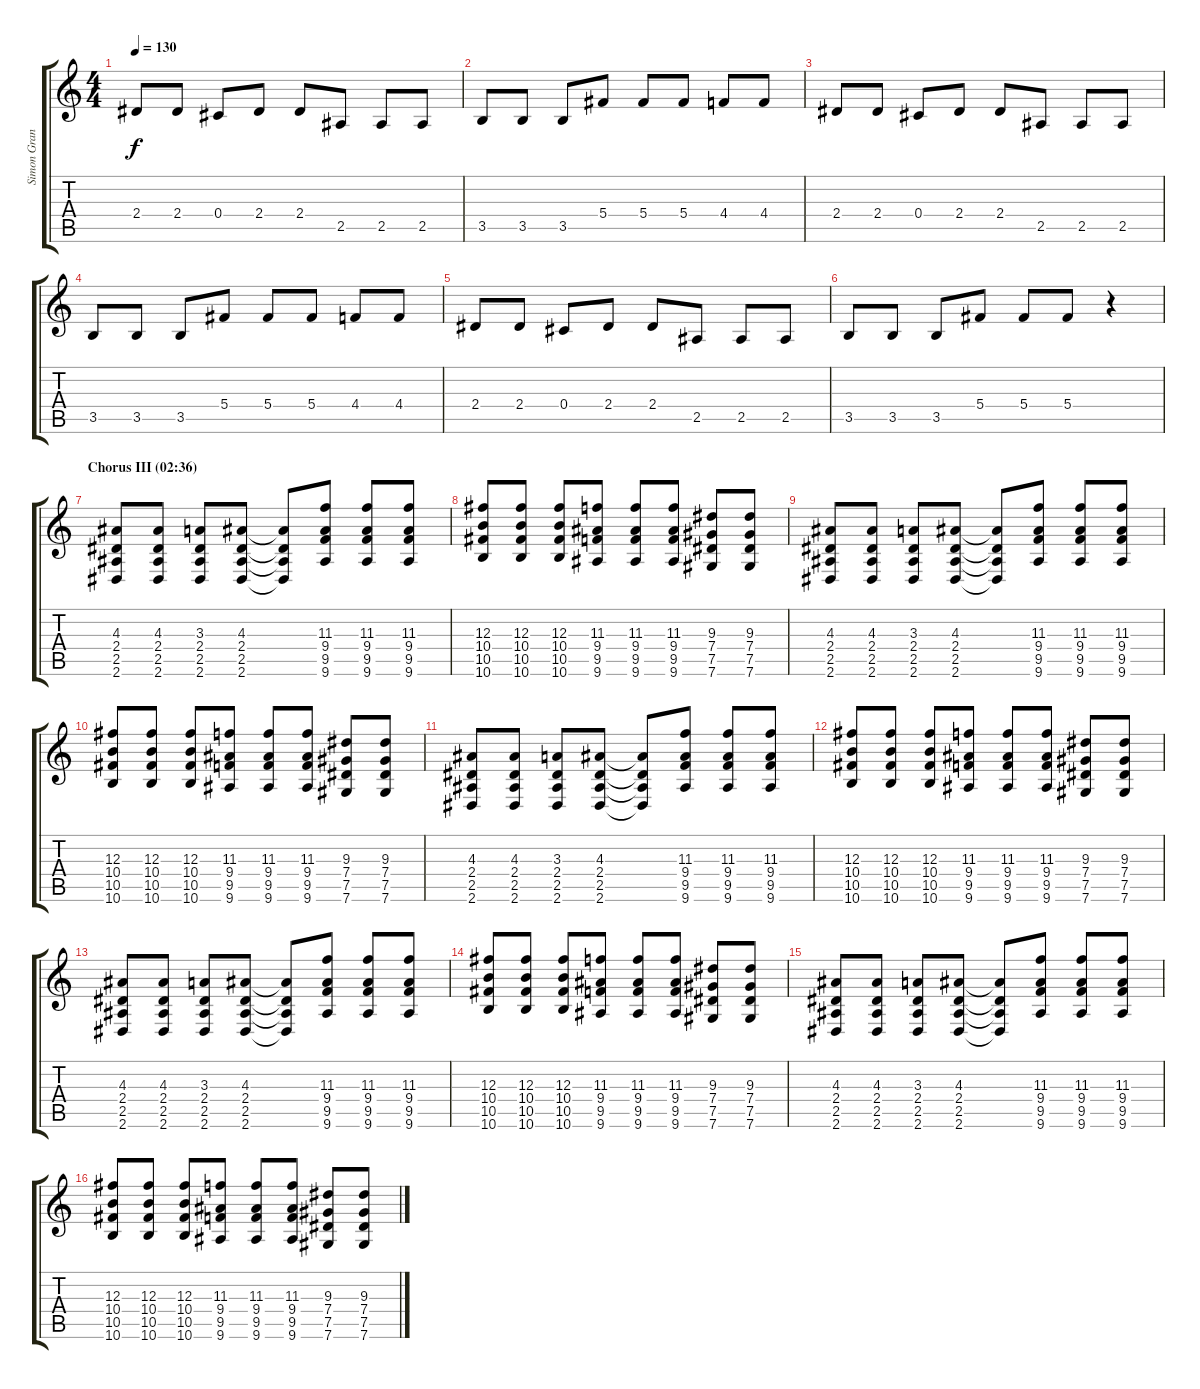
\track ("Simon Granlund" "Simon Gran") {instrument distortionguitar}
\staff {score tabs}
\tuning (Eb4 Bb3 Gb3 Db3 Ab2 Db2) {hide}
\ts (4 4)
\tempo 130
\clef g2
\ks c
2.4.8{dy f} 2.4.8 0.4.8 2.4.8 2.4.8 2.5.8 2.5.8 2.5.8 |
3.5.8 3.5.8 3.5.8 5.4.8 5.4.8 5.4.8 4.4.8 4.4.8 |
2.4.8 2.4.8 0.4.8 2.4.8 2.4.8 2.5.8 2.5.8 2.5.8 |
3.5.8 3.5.8 3.5.8 5.4.8 5.4.8 5.4.8 4.4.8 4.4.8 |
2.4.8 2.4.8 0.4.8 2.4.8 2.4.8 2.5.8 2.5.8 2.5.8 |
3.5.8 3.5.8 3.5.8 5.4.8 5.4.8 5.4.8 r.4 |
\section ("" "Chorus III (02:36)")
(4.3 2.4 2.5 2.6).8{instrument distortionguitar} (4.3 2.4 2.5 2.6).8 (3.3 2.4 2.5 2.6).8 (4.3 2.4 2.5 2.6).8 (4.3{t} 2.4{t} 2.5{t} 2.6{t}).8 (11.3 9.4 9.5 9.6).8 (11.3 9.4 9.5 9.6).8 (11.3 9.4 9.5 9.6).8 |
(12.3 10.4 10.5 10.6).8 (12.3 10.4 10.5 10.6).8 (12.3 10.4 10.5 10.6).8 (11.3 9.4 9.5 9.6).8 (11.3 9.4 9.5 9.6).8 (11.3 9.4 9.5 9.6).8 (9.3 7.4 7.5 7.6).8 (9.3 7.4 7.5 7.6).8 |
(4.3 2.4 2.5 2.6).8{instrument distortionguitar} (4.3 2.4 2.5 2.6).8 (3.3 2.4 2.5 2.6).8 (4.3 2.4 2.5 2.6).8 (4.3{t} 2.4{t} 2.5{t} 2.6{t}).8 (11.3 9.4 9.5 9.6).8 (11.3 9.4 9.5 9.6).8 (11.3 9.4 9.5 9.6).8 |
(12.3 10.4 10.5 10.6).8 (12.3 10.4 10.5 10.6).8 (12.3 10.4 10.5 10.6).8 (11.3 9.4 9.5 9.6).8 (11.3 9.4 9.5 9.6).8 (11.3 9.4 9.5 9.6).8 (9.3 7.4 7.5 7.6).8 (9.3 7.4 7.5 7.6).8 |
(4.3 2.4 2.5 2.6).8{instrument distortionguitar} (4.3 2.4 2.5 2.6).8 (3.3 2.4 2.5 2.6).8 (4.3 2.4 2.5 2.6).8 (4.3{t} 2.4{t} 2.5{t} 2.6{t}).8 (11.3 9.4 9.5 9.6).8 (11.3 9.4 9.5 9.6).8 (11.3 9.4 9.5 9.6).8 |
(12.3 10.4 10.5 10.6).8 (12.3 10.4 10.5 10.6).8 (12.3 10.4 10.5 10.6).8 (11.3 9.4 9.5 9.6).8 (11.3 9.4 9.5 9.6).8 (11.3 9.4 9.5 9.6).8 (9.3 7.4 7.5 7.6).8 (9.3 7.4 7.5 7.6).8 |
(4.3 2.4 2.5 2.6).8{instrument distortionguitar} (4.3 2.4 2.5 2.6).8 (3.3 2.4 2.5 2.6).8 (4.3 2.4 2.5 2.6).8 (4.3{t} 2.4{t} 2.5{t} 2.6{t}).8 (11.3 9.4 9.5 9.6).8 (11.3 9.4 9.5 9.6).8 (11.3 9.4 9.5 9.6).8 |
(12.3 10.4 10.5 10.6).8 (12.3 10.4 10.5 10.6).8 (12.3 10.4 10.5 10.6).8 (11.3 9.4 9.5 9.6).8 (11.3 9.4 9.5 9.6).8 (11.3 9.4 9.5 9.6).8 (9.3 7.4 7.5 7.6).8 (9.3 7.4 7.5 7.6).8 |
(4.3 2.4 2.5 2.6).8{instrument distortionguitar} (4.3 2.4 2.5 2.6).8 (3.3 2.4 2.5 2.6).8 (4.3 2.4 2.5 2.6).8 (4.3{t} 2.4{t} 2.5{t} 2.6{t}).8 (11.3 9.4 9.5 9.6).8 (11.3 9.4 9.5 9.6).8 (11.3 9.4 9.5 9.6).8 |
(12.3 10.4 10.5 10.6).8 (12.3 10.4 10.5 10.6).8 (12.3 10.4 10.5 10.6).8 (11.3 9.4 9.5 9.6).8 (11.3 9.4 9.5 9.6).8 (11.3 9.4 9.5 9.6).8 (9.3 7.4 7.5 7.6).8 (9.3 7.4 7.5 7.6).8
